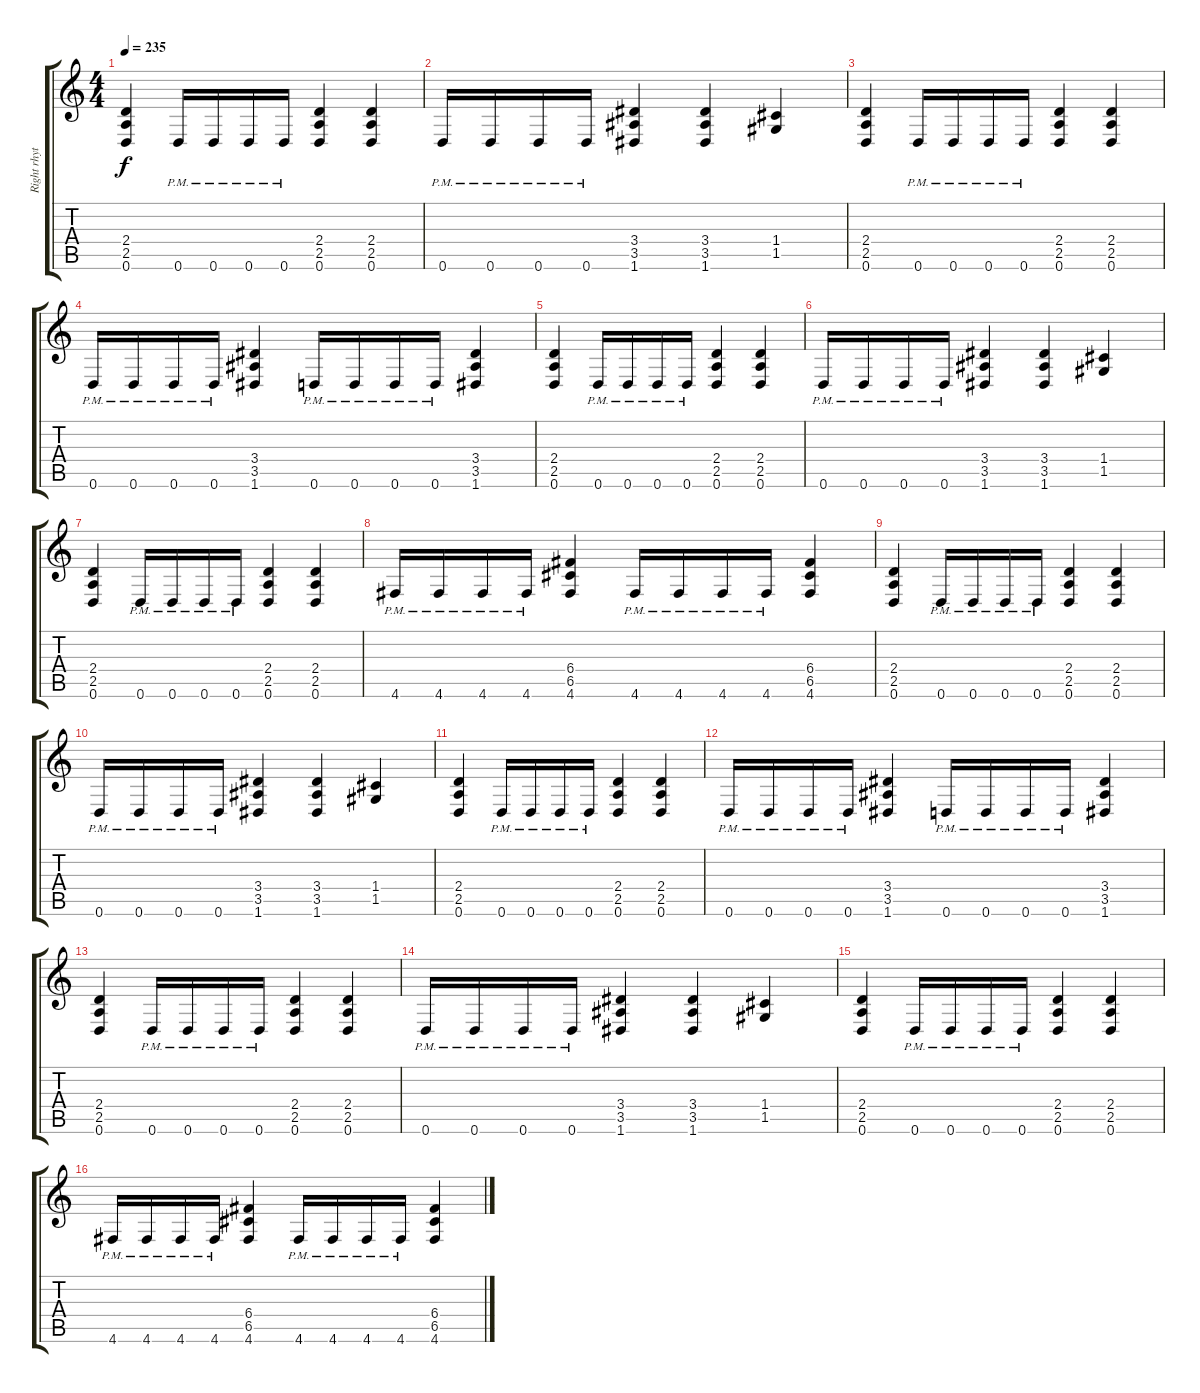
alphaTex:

\track ("Right rhythm" "Right rhyt") {instrument overdrivenguitar}
\staff {score tabs}
\tuning (D4 A3 F3 C3 G2 D2) {hide}
\ts (4 4)
\tempo 235
\clef g2
\ks c
(2.4 2.5 0.6).4{dy f} 0.6{pm}.16 0.6{pm}.16 0.6{pm}.16 0.6{pm}.16 (2.4 2.5 0.6).4 (2.4 2.5 0.6).4 |
0.6{pm}.16 0.6{pm}.16 0.6{pm}.16 0.6{pm}.16 (3.4 3.5 1.6).4 (3.4 3.5 1.6).4 (1.4 1.5).4 |
(2.4 2.5 0.6).4 0.6{pm}.16 0.6{pm}.16 0.6{pm}.16 0.6{pm}.16 (2.4 2.5 0.6).4 (2.4 2.5 0.6).4 |
0.6{pm}.16 0.6{pm}.16 0.6{pm}.16 0.6{pm}.16 (3.4 3.5 1.6).4 0.6{pm}.16 0.6{pm}.16 0.6{pm}.16 0.6{pm}.16 (3.4 3.5 1.6).4 |
(2.4 2.5 0.6).4 0.6{pm}.16 0.6{pm}.16 0.6{pm}.16 0.6{pm}.16 (2.4 2.5 0.6).4 (2.4 2.5 0.6).4 |
0.6{pm}.16 0.6{pm}.16 0.6{pm}.16 0.6{pm}.16 (3.4 3.5 1.6).4 (3.4 3.5 1.6).4 (1.4 1.5).4 |
(2.4 2.5 0.6).4 0.6{pm}.16 0.6{pm}.16 0.6{pm}.16 0.6{pm}.16 (2.4 2.5 0.6).4 (2.4 2.5 0.6).4 |
4.6{pm}.16 4.6{pm}.16 4.6{pm}.16 4.6{pm}.16 (6.4 6.5 4.6).4 4.6{pm}.16 4.6{pm}.16 4.6{pm}.16 4.6{pm}.16 (6.4 6.5 4.6).4 |
(2.4 2.5 0.6).4 0.6{pm}.16 0.6{pm}.16 0.6{pm}.16 0.6{pm}.16 (2.4 2.5 0.6).4 (2.4 2.5 0.6).4 |
0.6{pm}.16 0.6{pm}.16 0.6{pm}.16 0.6{pm}.16 (3.4 3.5 1.6).4 (3.4 3.5 1.6).4 (1.4 1.5).4 |
(2.4 2.5 0.6).4 0.6{pm}.16 0.6{pm}.16 0.6{pm}.16 0.6{pm}.16 (2.4 2.5 0.6).4 (2.4 2.5 0.6).4 |
0.6{pm}.16 0.6{pm}.16 0.6{pm}.16 0.6{pm}.16 (3.4 3.5 1.6).4 0.6{pm}.16 0.6{pm}.16 0.6{pm}.16 0.6{pm}.16 (3.4 3.5 1.6).4 |
(2.4 2.5 0.6).4 0.6{pm}.16 0.6{pm}.16 0.6{pm}.16 0.6{pm}.16 (2.4 2.5 0.6).4 (2.4 2.5 0.6).4 |
0.6{pm}.16 0.6{pm}.16 0.6{pm}.16 0.6{pm}.16 (3.4 3.5 1.6).4 (3.4 3.5 1.6).4 (1.4 1.5).4 |
(2.4 2.5 0.6).4 0.6{pm}.16 0.6{pm}.16 0.6{pm}.16 0.6{pm}.16 (2.4 2.5 0.6).4 (2.4 2.5 0.6).4 |
4.6{pm}.16 4.6{pm}.16 4.6{pm}.16 4.6{pm}.16 (6.4 6.5 4.6).4 4.6{pm}.16 4.6{pm}.16 4.6{pm}.16 4.6{pm}.16 (6.4 6.5 4.6).4
